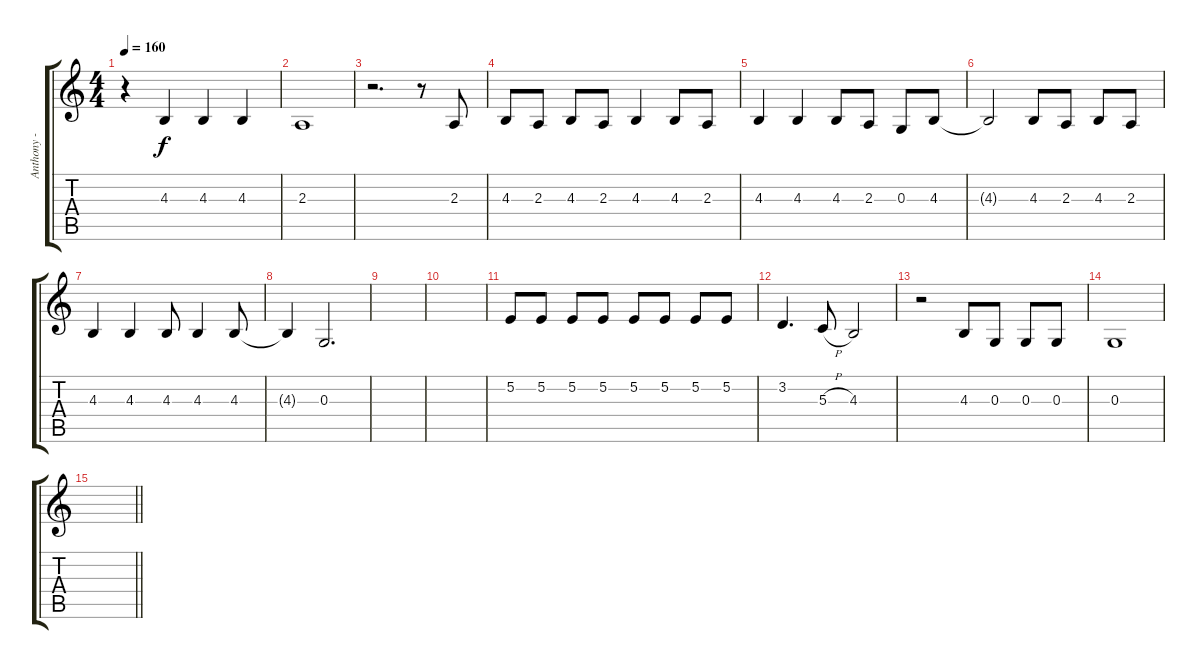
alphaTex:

\track ("Anthony - Voice" "Anthony - ") {instrument sopranosax}
\staff {score tabs}
\tuning (E4 B3 G3 D3 A2 E2) {hide}
\ts (4 4)
\tempo 160
\clef g2
\ks c
r.4{dy f} 4.3.4 4.3.4 4.3.4 |
2.3.1 |
r.2{d} r.8 2.3.8 |
4.3.8 2.3.8 4.3.8 2.3.8 4.3.4 4.3.8 2.3.8 |
4.3.4 4.3.4 4.3.8 2.3.8 0.3.8 4.3.8 |
4.3{t}.2 4.3.8 2.3.8 4.3.8 2.3.8 |
4.3.4 4.3.4 4.3.8 4.3.4 4.3.8 |
4.3{t}.4 0.3.2{d} |
|
|
5.2.8 5.2.8 5.2.8 5.2.8 5.2.8 5.2.8 5.2.8 5.2.8 |
3.2.4{d} 5.3{h}.8 4.3.2 |
r.2 4.3.8 0.3.8 0.3.8 0.3.8 |
0.3.1 |
\barLineRight lightlight
